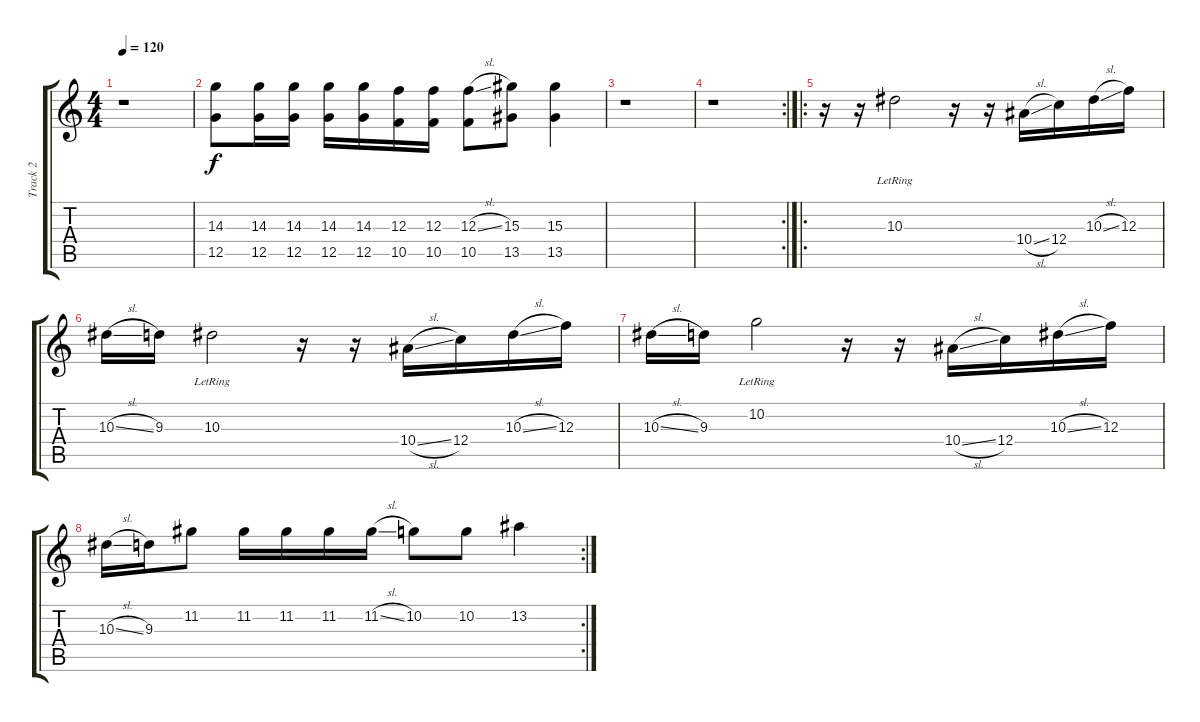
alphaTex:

\track ("Track 2" "Track 2") {instrument electricguitarclean}
\staff {score tabs}
\tuning (D4 A3 F3 C3 G2 C2) {hide}
\ts (4 4)
\tempo 120
\clef g2
\ks c
r.1{dy f} |
(14.3 12.5).8{instrument electricguitarclean} (14.3 12.5).16 (14.3 12.5).16 (14.3 12.5).16 (14.3 12.5).16 (12.3 10.5).16 (12.3 10.5).16 (12.3{sl} 10.5).8 (15.3 13.5).8 (15.3 13.5).4 |
r.1{instrument electricguitarclean} |
\rc 2
r.1 |
\ro
r.16{instrument electricguitarclean} r.16 10.3{lr}.2 r.16 r.16 10.4{sl}.16 12.4.16 10.3{sl}.16 12.3.16 |
10.3{sl}.16 9.3.16 10.3{lr}.2 r.16 r.16 10.4{sl}.16 12.4.16 10.3{sl}.16 12.3.16 |
10.3{sl}.16 9.3.16 10.2{lr}.2 r.16 r.16 10.4{sl}.16 12.4.16 10.3{sl}.16 12.3.16 |
\rc 2
10.3{sl}.16 9.3.16 11.2.8 11.2.16 11.2.16 11.2.16 11.2{sl}.16 10.2.8 10.2.8 13.2.4
